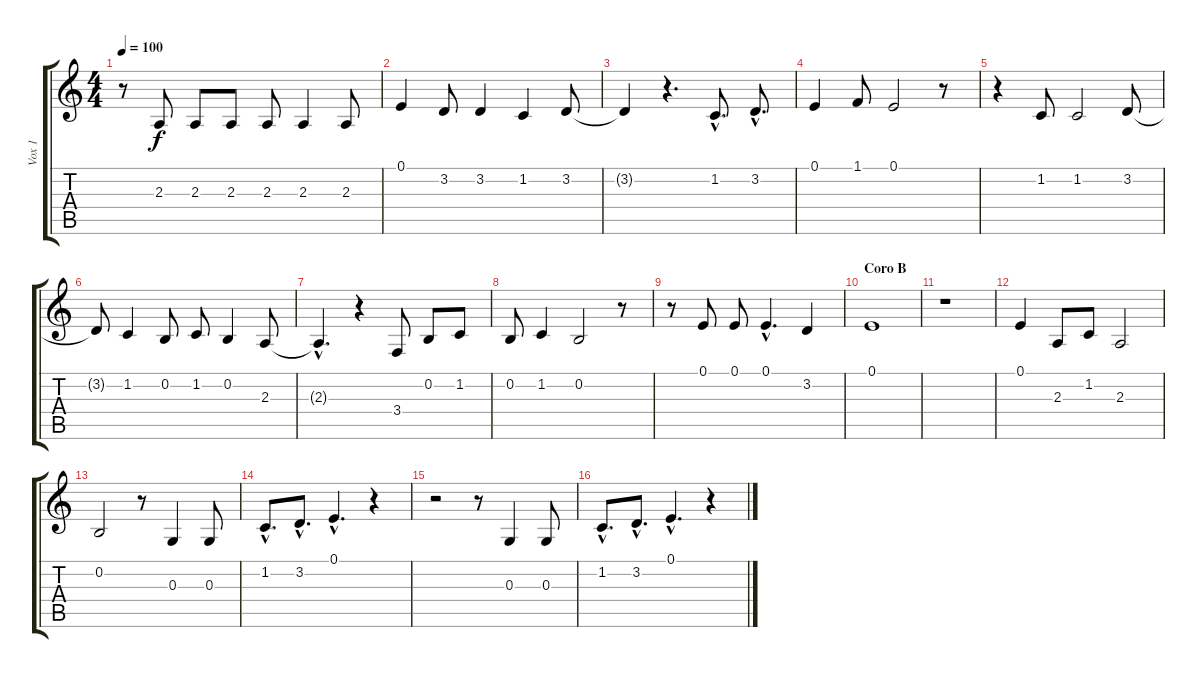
\track ("Vox 1" "Vox 1") {instrument harmonica}
\staff {score tabs}
\tuning (E4 B3 G3 D3 A2 E2) {hide}
\ts (4 4)
\tempo 100
\clef g2
\ks c
r.8{dy f} 2.3.8 2.3.8 2.3.8 2.3.8 2.3.4 2.3.8 |
0.1.4 3.2.8 3.2.4 1.2.4 3.2.8 |
3.2{t}.4 r.4{d} 1.2{hac}.8{d} 3.2{hac}.8{d} |
0.1.4 1.1.8 0.1.2 r.8 |
r.4 1.2.8 1.2.2 3.2.8 |
3.2{t}.8 1.2.4 0.2.8 1.2.8 0.2.4 2.3.8 |
2.3{hac t}.4{d} r.4 3.4.8 0.2.8 1.2.8 |
0.2.8 1.2.4 0.2.2 r.8 |
r.8 0.1.8 0.1.8 0.1{hac}.4{d} 3.2.4 |
\section ("" "Coro B")
0.1.1{balance 12} |
r.1 |
0.1.4 2.3.8 1.2.8 2.3.2 |
0.2.2 r.8 0.3.4 0.3.8 |
1.2{hac}.8{d} 3.2{hac}.8{d} 0.1{hac}.4{d} r.4 |
r.2 r.8 0.3.4 0.3.8 |
1.2{hac}.8{d} 3.2{hac}.8{d} 0.1{hac}.4{d} r.4
